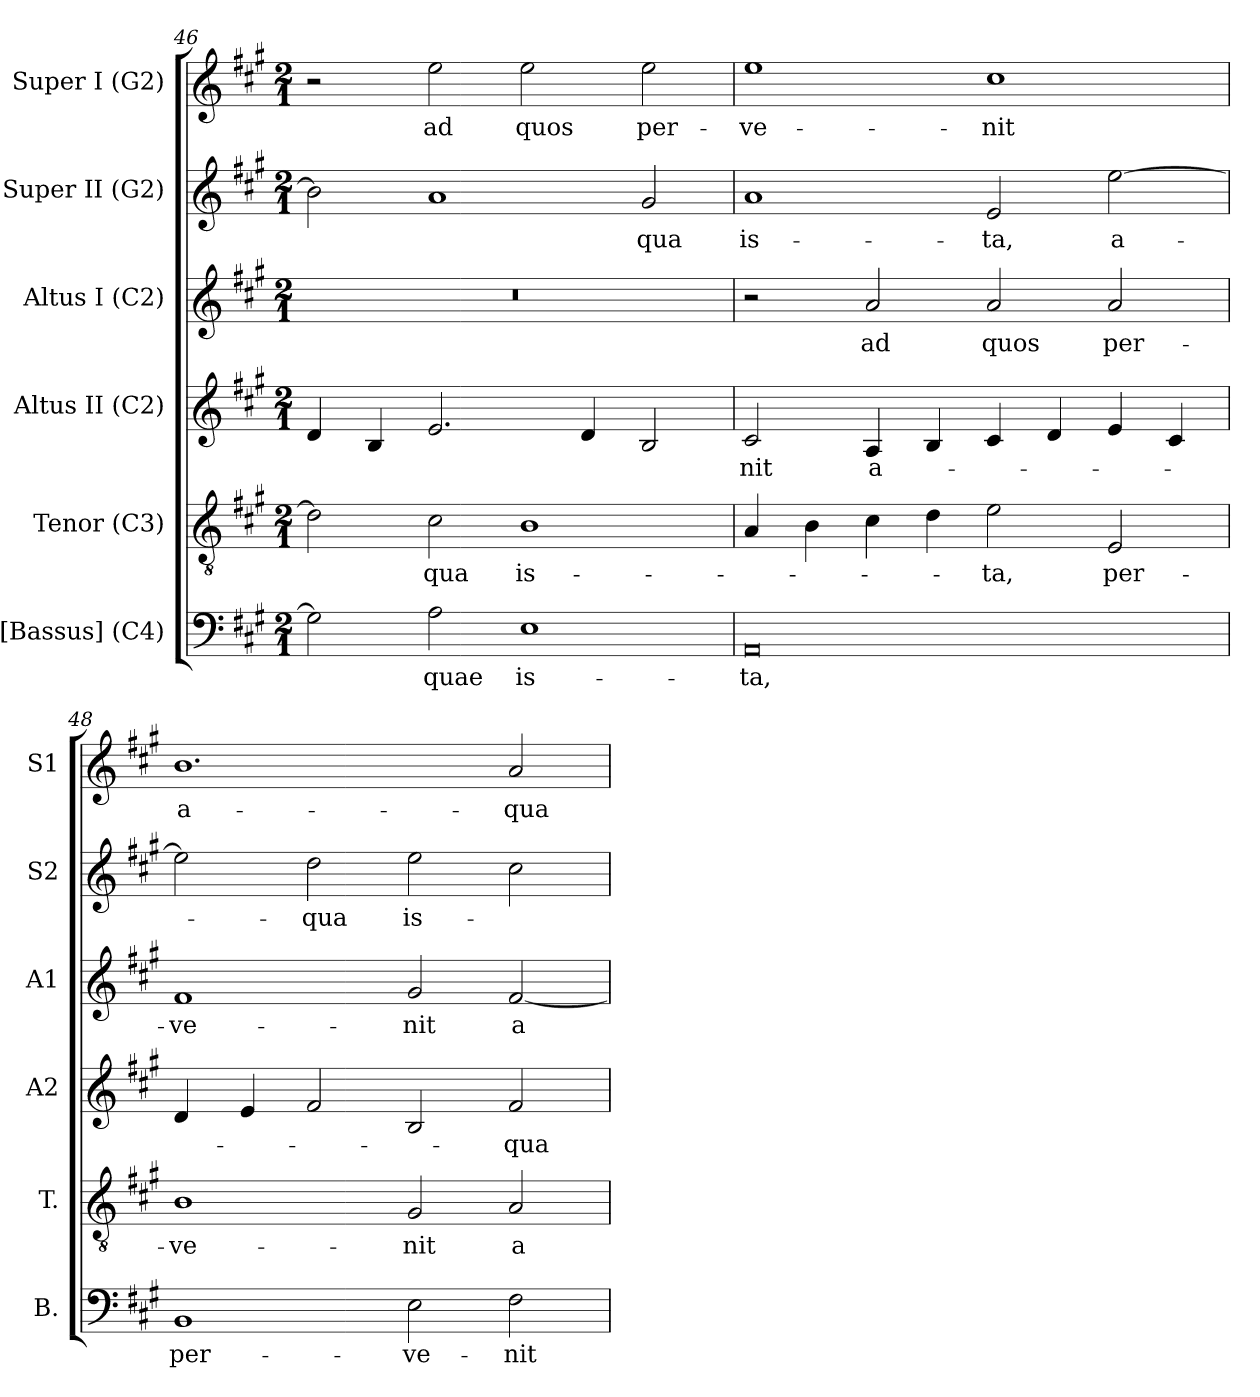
**kern	**text	**kern	**text	**kern	**text	**kern	**text	**kern	**text	**kern	**text
*part6	*part6	*part5	*part5	*part4	*part4	*part3	*part3	*part2	*part2	*part1	*part1
*staff6	*staff6	*staff5	*staff5	*staff4	*staff4	*staff3	*staff3	*staff2	*staff2	*staff1	*staff1
*I"[Bassus] (C4)	*	*I"Tenor (C3)	*	*I"Altus II (C2)	*	*I"Altus I (C2)	*	*I"Super II (G2)	*	*I"Super I (G2)	*
*I'B.	*	*I'T.	*	*I'A2	*	*I'A1	*	*I'S2	*	*I'S1	*
*clefF4	*	*clefGv2	*	*clefG2	*	*clefG2	*	*clefG2	*	*clefG2	*
*	*	*ITrd7c12	*	*	*	*	*	*	*	*	*
*k[f#c#g#]	*	*k[f#c#g#]	*	*k[f#c#g#]	*	*k[f#c#g#]	*	*k[f#c#g#]	*	*k[f#c#g#]	*
*A:	*	*A:	*	*A:	*	*A:	*	*A:	*	*A:	*
*M2/1	*	*M2/1	*	*M2/1	*	*M2/1	*	*M2/1	*	*M2/1	*
=46	=46	=46	=46	=46	=46	=46	=46	=46	=46	=46	=46
!	!	!	!	!	!	!LO:N:vis=1	!	!	!	!	!
2Gi\]	.	2Di\]	.	4di/	.	0r	.	2bi\]	.	2r	.
.	.	.	.	4Bi/	.	.	.	.	.	.	.
!	!LO:LY:b:color=#000000	!	!	!	!	!	!	!	!	!	!
!	!	!	!LO:LY:b:color=#000000	!	!	!	!	!	!	!	!
!	!	!	!	!	!	!	!	!	!	!	!LO:LY:b:color=#000000
2Ai\	-quae	2C#i\	-qua	2.ei/	.	.	.	1ai	.	2eei\	ad
!	!LO:LY:b:color=#000000	!	!	!	!	!	!	!	!	!	!
!	!	!	!LO:LY:b:color=#000000	!	!	!	!	!	!	!	!
!	!	!	!	!	!	!	!	!	!	!	!LO:LY:b:color=#000000
1Ei	is-	1BBi	is-	.	.	.	.	.	.	2eei\	quos
.	.	.	.	4di/	.	.	.	.	.	.	.
!	!	!	!	!	!	!	!	!	!LO:LY:b:color=#000000	!	!
!	!	!	!	!	!	!	!	!	!	!	!LO:LY:b:color=#000000
.	.	.	.	2Bi/	.	.	.	2g#i/	-qua	2eei\	per-
=47	=47	=47	=47	=47	=47	=47	=47	=47	=47	=47	=47
!	!LO:LY:b:color=#000000	!	!	!	!	!	!	!	!	!	!
!	!	!	!	!	!LO:LY:b:color=#000000	!	!	!	!	!	!
!	!	!	!	!	!	!	!	!	!LO:LY:b:color=#000000	!	!
!	!	!	!	!	!	!	!	!	!	!	!LO:LY:b:color=#000000
0AAi	-ta,	4AAi/	.	2c#i/	-nit	2r	.	1ai	is-	1eei	-ve-
.	.	4BBi\	.	.	.	.	.	.	.	.	.
!	!	!	!	!	!LO:LY:b:color=#000000	!	!	!	!	!	!
!	!	!	!	!	!	!	!LO:LY:b:color=#000000	!	!	!	!
.	.	4C#i\	.	4Ai/	a-	2ai/	ad	.	.	.	.
.	.	4Di\	.	4Bi/	.	.	.	.	.	.	.
!	!	!	!LO:LY:b:color=#000000	!	!	!	!	!	!	!	!
!	!	!	!	!	!	!	!LO:LY:b:color=#000000	!	!	!	!
!	!	!	!	!	!	!	!	!	!LO:LY:b:color=#000000	!	!
!	!	!	!	!	!	!	!	!	!	!	!LO:LY:b:color=#000000
.	.	2Ei\	-ta,	4c#i/	.	2ai/	quos	2ei/	-ta,	1cc#i	-nit
.	.	.	.	4di/	.	.	.	.	.	.	.
!	!	!	!LO:LY:b:color=#000000	!	!	!	!	!	!	!	!
!	!	!	!	!	!	!	!LO:LY:b:color=#000000	!	!	!	!
!	!	!	!	!	!	!	!	!	!LO:LY:b:color=#000000	!	!
.	.	2EEi/	per-	4ei/	.	2ai/	per-	[2eei\	a-	.	.
.	.	.	.	4c#i/	.	.	.	.	.	.	.
=48	=48	=48	=48	=48	=48	=48	=48	=48	=48	=48	=48
!	!LO:LY:b:color=#000000	!	!	!	!	!	!	!	!	!	!
!	!	!	!LO:LY:b:color=#000000	!	!	!	!	!	!	!	!
!	!	!	!	!	!	!	!LO:LY:b:color=#000000	!	!	!	!
!	!	!	!	!	!	!	!	!	!	!	!LO:LY:b:color=#000000
1BBi	per-	1BBi	-ve-	4di/	.	1f#i	-ve-	2eei\]	.	1.bi	a-
.	.	.	.	4ei/	.	.	.	.	.	.	.
!	!	!	!	!	!	!	!	!	!LO:LY:b:color=#000000	!	!
.	.	.	.	2f#i/	.	.	.	2ddi\	-qua	.	.
!	!LO:LY:b:color=#000000	!	!	!	!	!	!	!	!	!	!
!	!	!	!LO:LY:b:color=#000000	!	!	!	!	!	!	!	!
!	!	!	!	!	!	!	!LO:LY:b:color=#000000	!	!	!	!
!	!	!	!	!	!	!	!	!	!LO:LY:b:color=#000000	!	!
2Ei\	-ve-	2GG#i/	-nit	2Bi/	.	2g#i/	-nit	2eei\	is-	.	.
!	!LO:LY:b:color=#000000	!	!	!	!	!	!	!	!	!	!
!	!	!	!LO:LY:b:color=#000000	!	!	!	!	!	!	!	!
!	!	!	!	!	!LO:LY:b:color=#000000	!	!	!	!	!	!
!	!	!	!	!	!	!	!LO:LY:b:color=#000000	!	!	!	!
!	!	!	!	!	!	!	!	!	!	!	!LO:LY:b:color=#000000
2F#i\	-nit	2AAi/	a-	2f#i/	-qua	[2f#i/	a-	2cc#i\	.	2ai/	-qua
=	=	=	=	=	=	=	=	=	=	=	=
*-	*-	*-	*-	*-	*-	*-	*-	*-	*-	*-	*-
